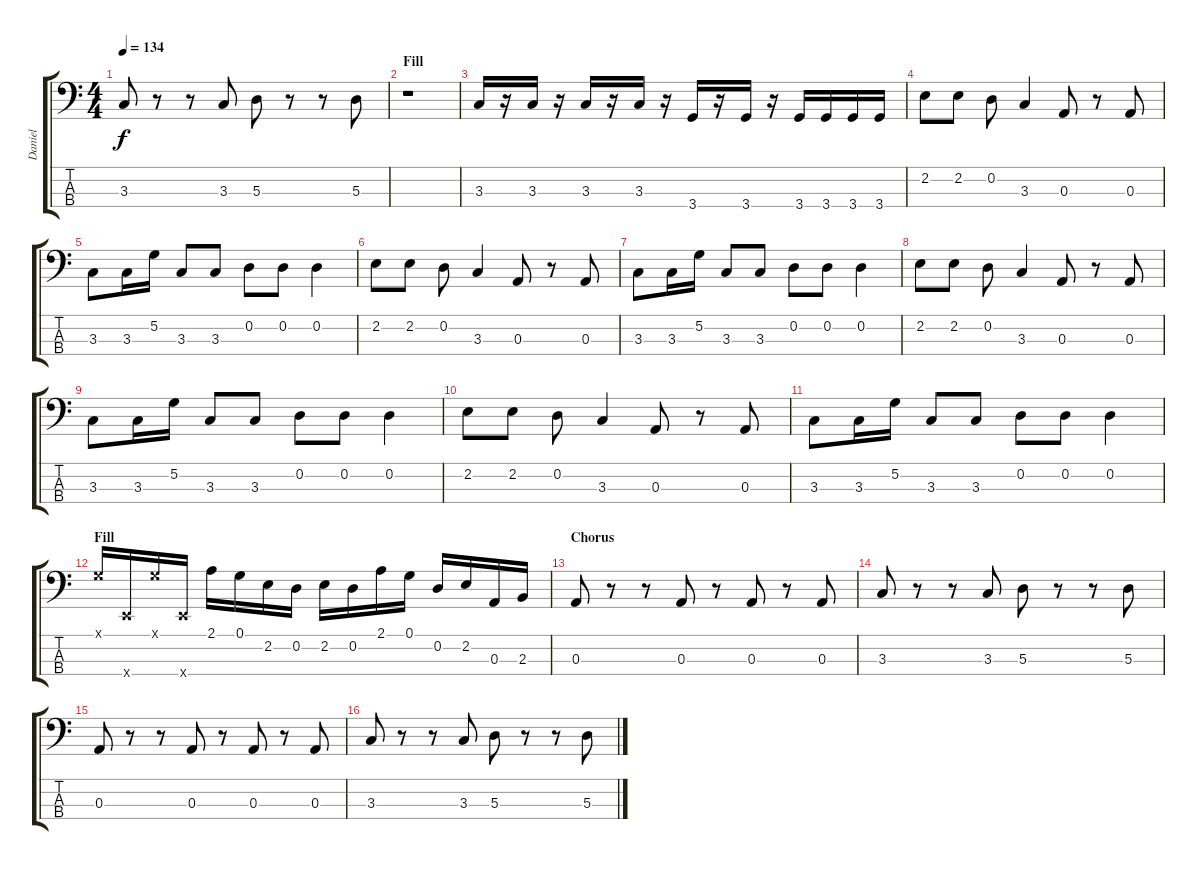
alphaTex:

\track ("Daniel" "Daniel") {instrument slapbass2}
\staff {score tabs}
\tuning (G2 D2 A1 E1) {hide}
\ts (4 4)
\tempo 134
\clef f4
\ks c
3.3.8{dy f} r.8 r.8 3.3.8 5.3.8 r.8 r.8 5.3.8 |
\section ("" "Fill")
r.1 |
3.3.16 r.16 3.3.16 r.16 3.3.16 r.16 3.3.16 r.16 3.4.16 r.16 3.4.16 r.16 3.4.16 3.4.16 3.4.16 3.4.16 |
2.2.8 2.2.8 0.2.8 3.3.4 0.3.8 r.8 0.3.8 |
3.3.8 3.3.16 5.2.16 3.3.8 3.3.8 0.2.8 0.2.8 0.2.4 |
2.2.8 2.2.8 0.2.8 3.3.4 0.3.8 r.8 0.3.8 |
3.3.8 3.3.16 5.2.16 3.3.8 3.3.8 0.2.8 0.2.8 0.2.4 |
2.2.8 2.2.8 0.2.8 3.3.4 0.3.8 r.8 0.3.8 |
3.3.8 3.3.16 5.2.16 3.3.8 3.3.8 0.2.8 0.2.8 0.2.4 |
2.2.8 2.2.8 0.2.8 3.3.4 0.3.8 r.8 0.3.8 |
3.3.8 3.3.16 5.2.16 3.3.8 3.3.8 0.2.8 0.2.8 0.2.4 |
\section ("" "Fill")
0.1{x}.16 0.4{x}.16 0.1{x}.16 0.4{x}.16 2.1.16 0.1.16 2.2.16 0.2.16 2.2.16 0.2.16 2.1.16 0.1.16 0.2.16 2.2.16 0.3.16 2.3.16 |
\section ("" "Chorus")
0.3.8 r.8 r.8 0.3.8 r.8 0.3.8 r.8 0.3.8 |
3.3.8 r.8 r.8 3.3.8 5.3.8 r.8 r.8 5.3.8 |
0.3.8 r.8 r.8 0.3.8 r.8 0.3.8 r.8 0.3.8 |
3.3.8 r.8 r.8 3.3.8 5.3.8 r.8 r.8 5.3.8
